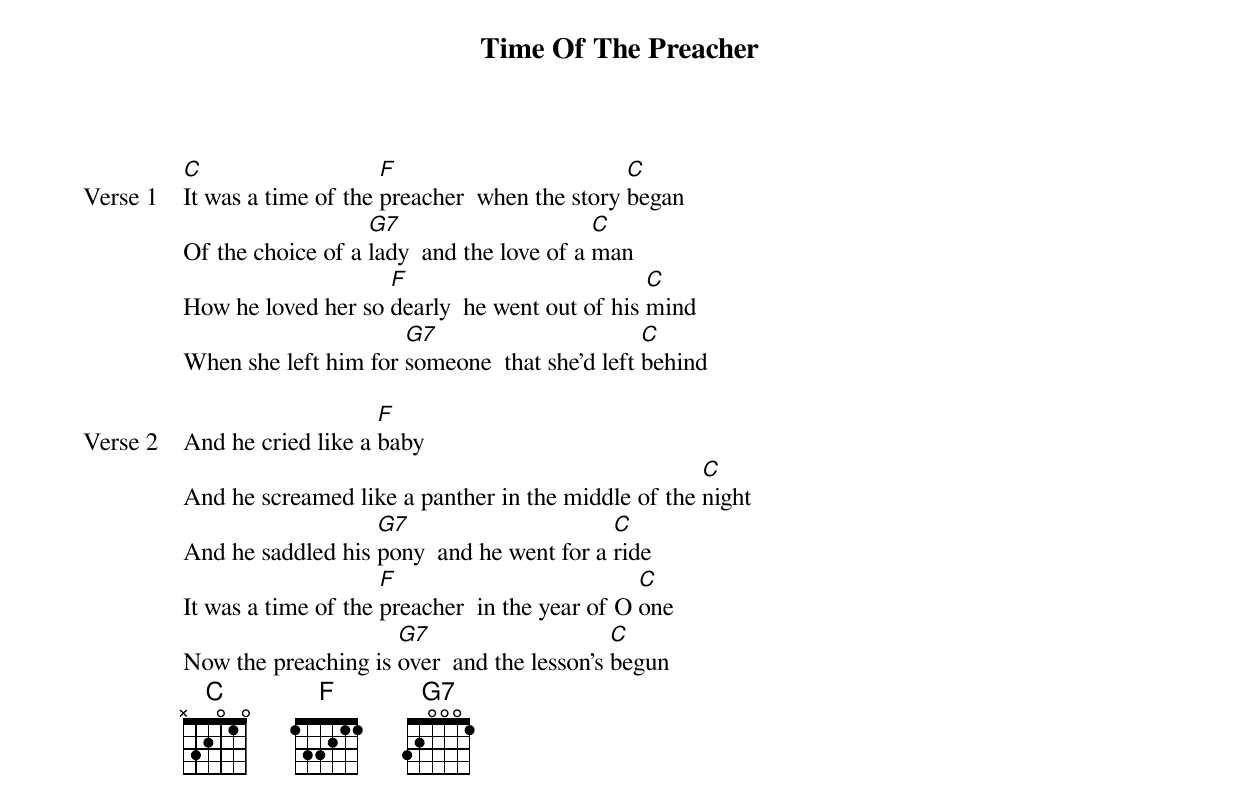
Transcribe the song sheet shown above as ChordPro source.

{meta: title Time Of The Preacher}
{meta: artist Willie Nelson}

{start_of_verse: Verse 1}
[C]It was a time of the [F]preacher  when the story [C]began
Of the choice of a [G7]lady  and the love of a [C]man
How he loved her so [F]dearly  he went out of his [C]mind
When she left him for [G7]someone  that she'd left [C]behind
{end_of_verse}

{start_of_verse: Verse 2}
And he cried like a [F]baby
And he screamed like a panther in the middle of the [C]night
And he saddled his [G7]pony  and he went for a [C]ride
It was a time of the [F]preacher  in the year of O [C]one
Now the preaching is [G7]over  and the lesson's [C]begun
{end_of_verse}
